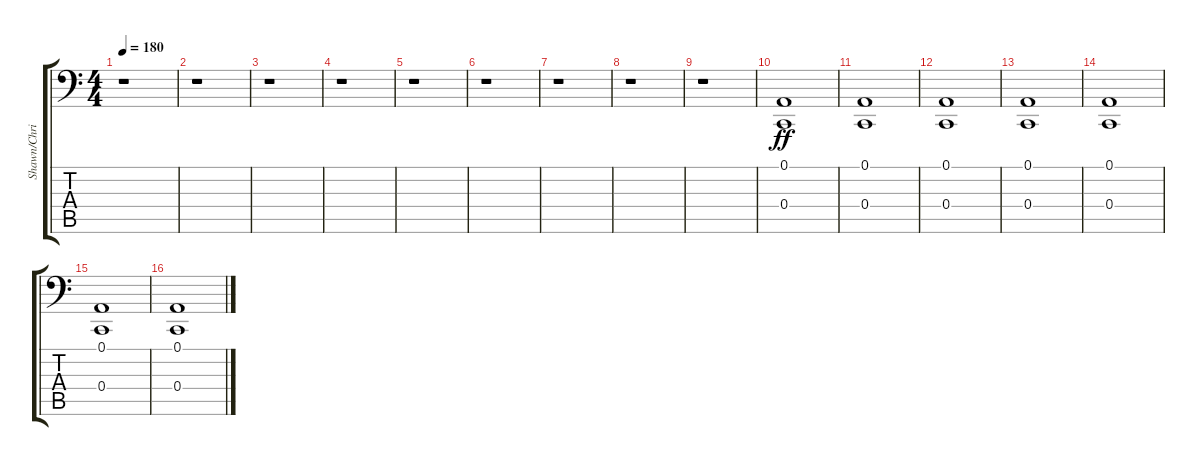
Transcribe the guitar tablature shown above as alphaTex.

\track ("Shawn/Chris" "Shawn/Chri") {instrument melodictom}
\staff {score tabs}
\tuning (A2 Gb2 Eb2 C2 A1 Gb1) {hide}
\ts (4 4)
\tempo 180
\clef f4
\ks c
r.1{dy ff} |
r.1 |
r.1 |
r.1 |
r.1 |
r.1 |
r.1 |
r.1 |
r.1 |
(0.1 0.4).1 |
(0.1 0.4).1 |
(0.1 0.4).1 |
(0.1 0.4).1 |
(0.1 0.4).1 |
(0.1 0.4).1 |
(0.1 0.4).1
